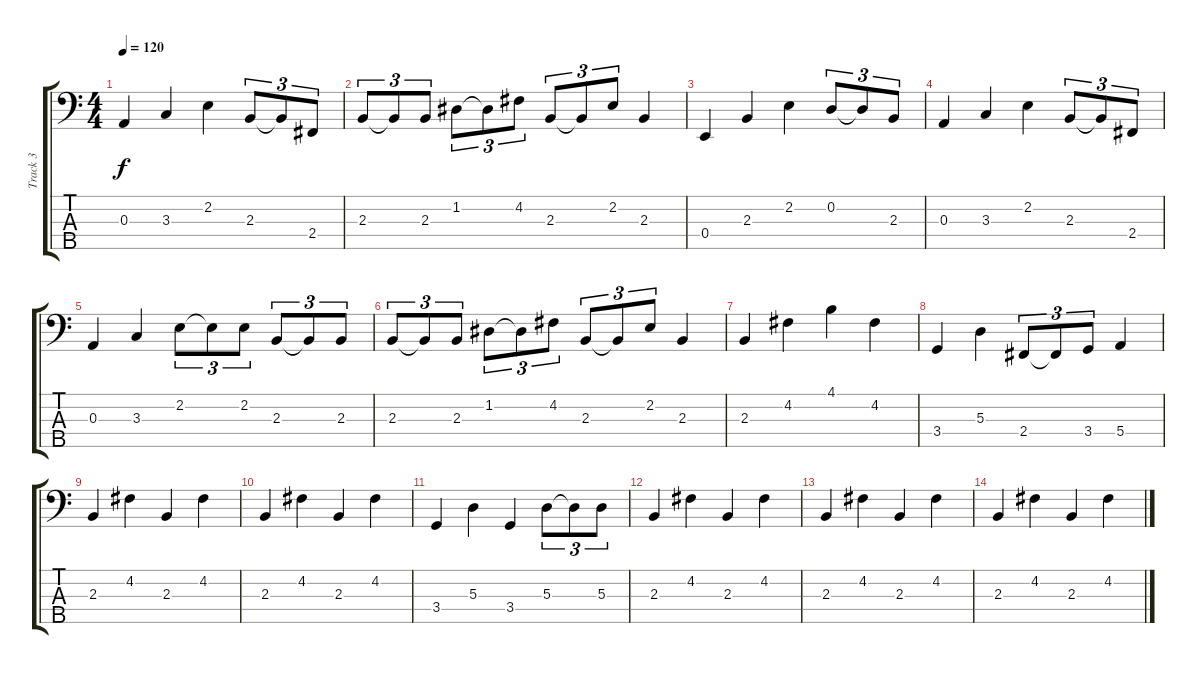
\track ("Track 3" "Track 3") {instrument electricbassfinger}
\staff {score tabs}
\tuning (G2 D2 A1 E1 B0) {hide}
\ts (4 4)
\tempo 120
\clef f4
\ks c
0.3.4{dy f} 3.3.4 2.2.4 2.3.8{tu (3 2)} 2.3{t}.8{tu (3 2)} 2.4.8{tu (3 2)} |
2.3.8{tu (3 2)} 2.3{t}.8{tu (3 2)} 2.3.8{tu (3 2)} 1.2.8{tu (3 2)} 1.2{t}.8{tu (3 2)} 4.2.8{tu (3 2)} 2.3.8{tu (3 2)} 2.3{t}.8{tu (3 2)} 2.2.8{tu (3 2)} 2.3.4 |
0.4.4 2.3.4 2.2.4 0.2.8{tu (3 2)} 0.2{t}.8{tu (3 2)} 2.3.8{tu (3 2)} |
0.3.4 3.3.4 2.2.4 2.3.8{tu (3 2)} 2.3{t}.8{tu (3 2)} 2.4.8{tu (3 2)} |
0.3.4 3.3.4 2.2.8{tu (3 2)} 2.2{t}.8{tu (3 2)} 2.2.8{tu (3 2)} 2.3.8{tu (3 2)} 2.3{t}.8{tu (3 2)} 2.3.8{tu (3 2)} |
2.3.8{tu (3 2)} 2.3{t}.8{tu (3 2)} 2.3.8{tu (3 2)} 1.2.8{tu (3 2)} 1.2{t}.8{tu (3 2)} 4.2.8{tu (3 2)} 2.3.8{tu (3 2)} 2.3{t}.8{tu (3 2)} 2.2.8{tu (3 2)} 2.3.4 |
2.3.4 4.2.4 4.1.4 4.2.4 |
3.4.4 5.3.4 2.4.8{tu (3 2)} 2.4{t}.8{tu (3 2)} 3.4.8{tu (3 2)} 5.4.4 |
2.3.4 4.2.4 2.3.4 4.2.4 |
2.3.4 4.2.4 2.3.4 4.2.4 |
3.4.4 5.3.4 3.4.4 5.3.8{tu (3 2)} 5.3{t}.8{tu (3 2)} 5.3.8{tu (3 2)} |
2.3.4 4.2.4 2.3.4 4.2.4 |
2.3.4 4.2.4 2.3.4 4.2.4 |
2.3.4 4.2.4 2.3.4 4.2.4
